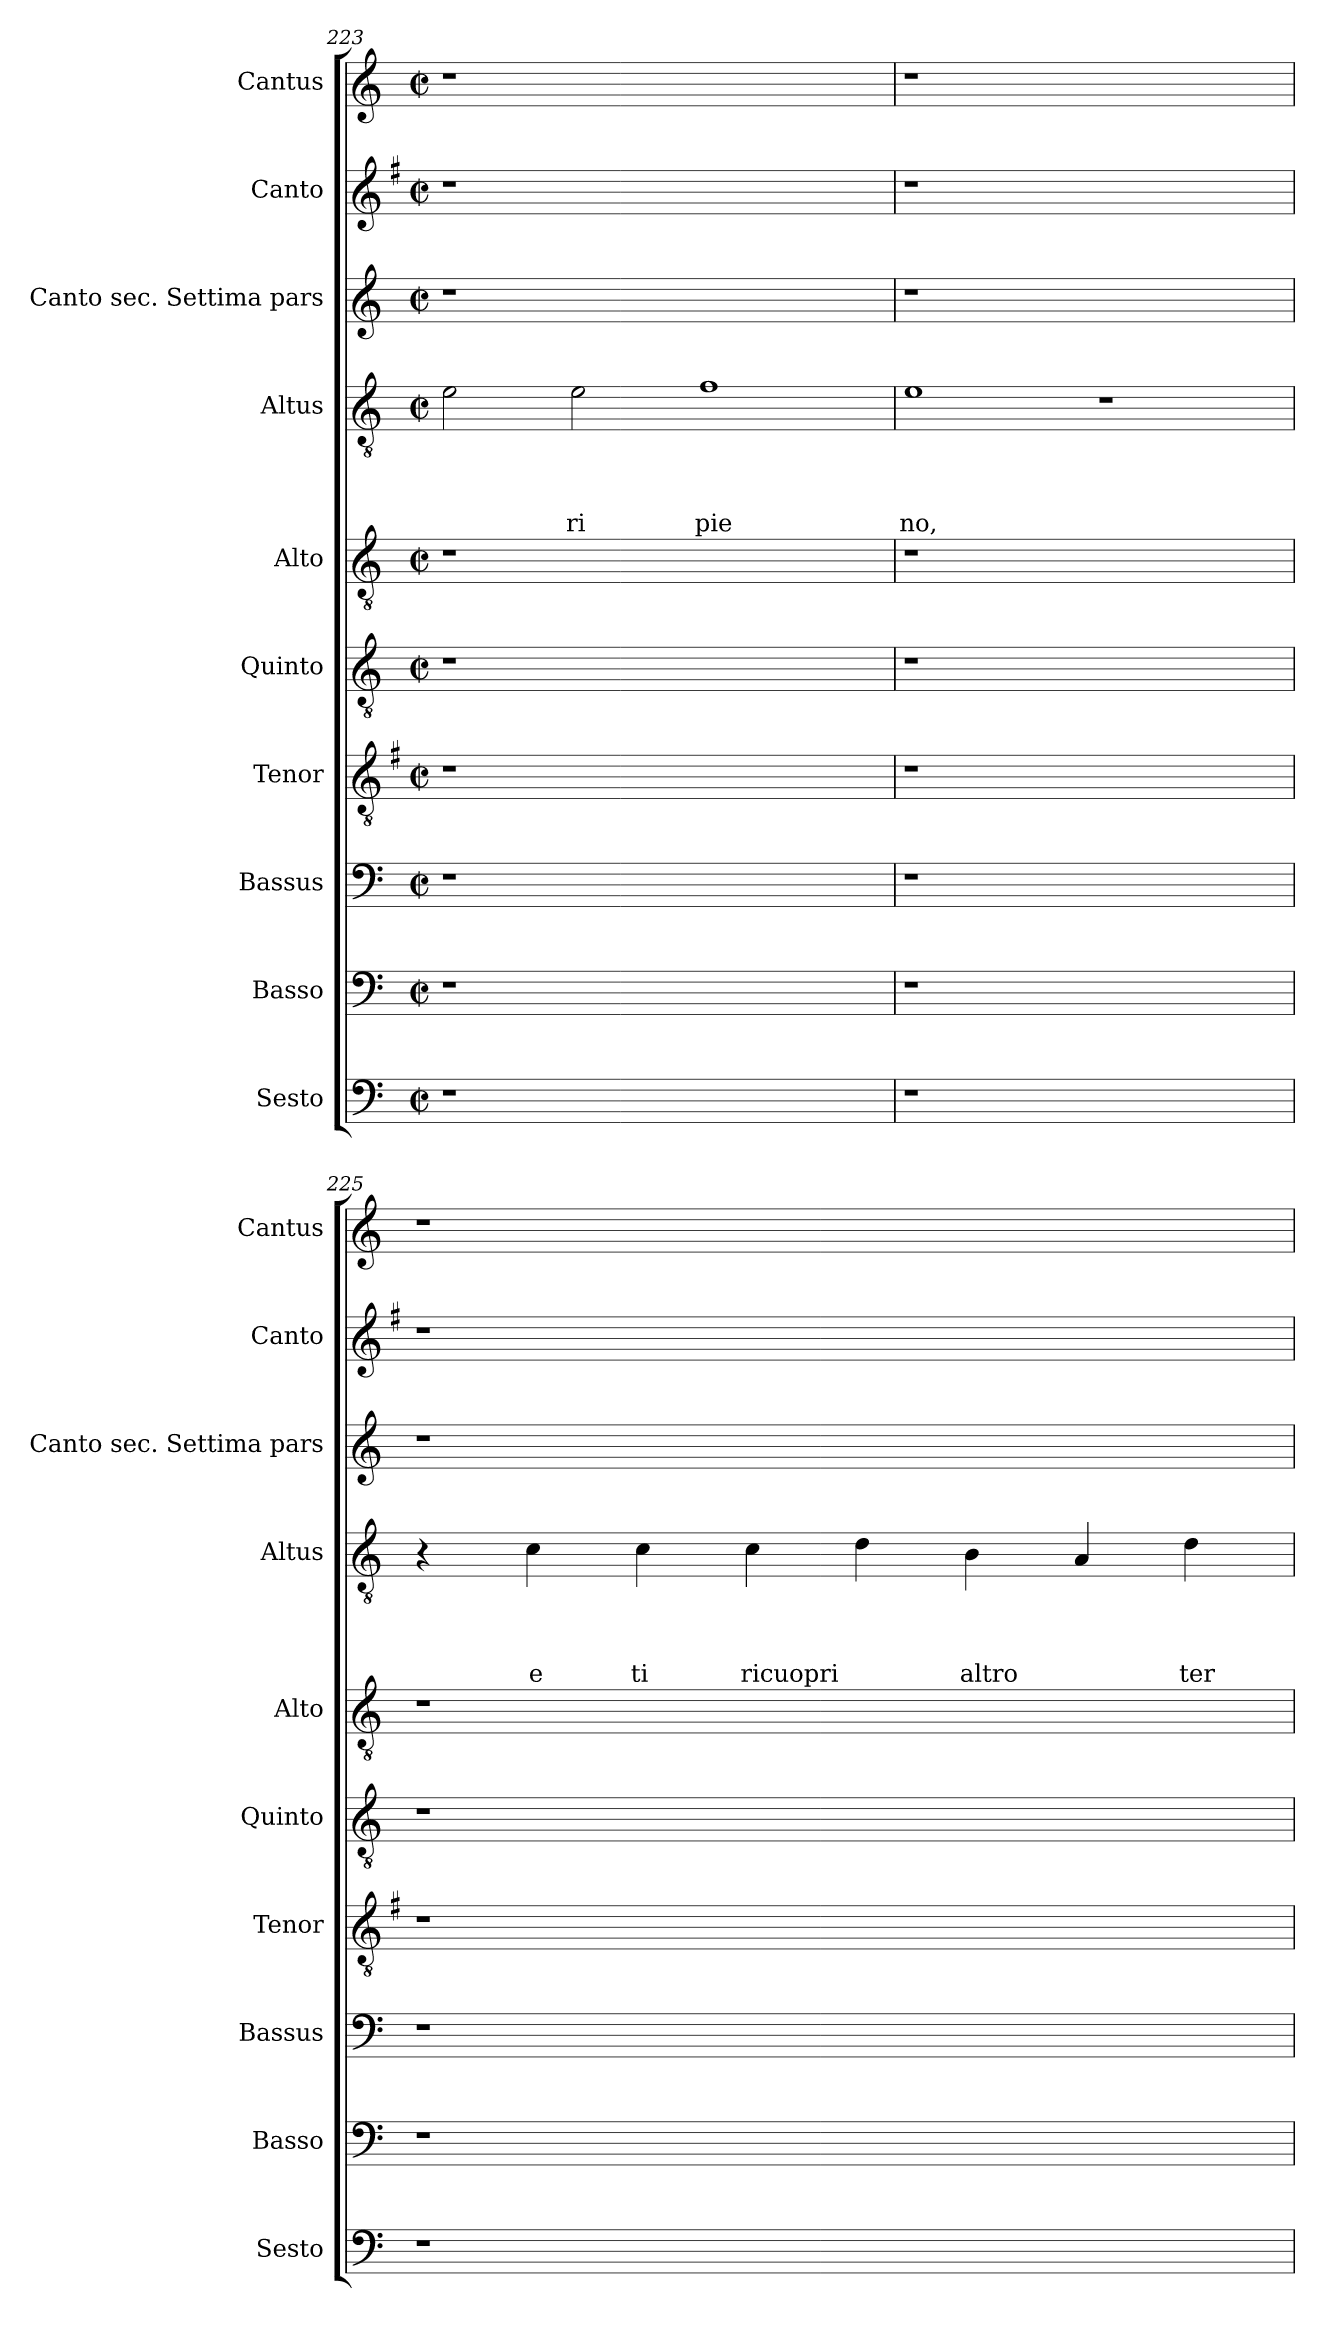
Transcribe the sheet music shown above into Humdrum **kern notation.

**kern	**kern	**kern	**kern	**kern	**kern	**kern	**text	**text	**text	**text	**kern	**kern	**kern
*part10	*part9	*part8	*part7	*part6	*part5	*part4	*part4	*part4	*part4	*part4	*part3	*part2	*part1
*staff10	*staff9	*staff8	*staff7	*staff6	*staff5	*staff4	*staff4	*staff4	*staff4	*staff4	*staff3	*staff2	*staff1
*I"Sesto	*I"Basso	*I"Bassus	*I"Tenor	*I"Quinto	*I"Alto	*I"Altus	*	*	*	*	*I"Canto sec. Settima pars	*I"Canto	*I"Cantus
*I'Sesto	*I'Basso	*I'Bassus	*I'Tenor	*I'Quinto	*I'Alto	*I'Altus	*	*	*	*	*I'Canto sec. Settima pars	*I'Canto	*I'Cantus
*clefF4	*clefF4	*clefF4	*clefGv2	*clefGv2	*clefGv2	*clefGv2	*	*	*	*	*clefG2	*clefG2	*clefG2
*k[]	*k[]	*k[]	*k[f#]	*k[]	*k[]	*k[]	*	*	*	*	*k[]	*k[f#]	*k[]
*C:	*C:	*C:	*G:	*C:	*C:	*C:	*	*	*	*	*C:	*G:	*C:
*M2/2	*M2/2	*M2/2	*M2/2	*M2/2	*M2/2	*M2/2	*	*	*	*	*M2/2	*M2/2	*M2/2
*met(c|)	*met(c|)	*met(c|)	*met(c|)	*met(c|)	*met(c|)	*met(c|)	*	*	*	*	*met(c|)	*met(c|)	*met(c|)
=223	=223	=223	=223	=223	=223	=223	=223	=223	=223	=223	=223	=223	=223
1r	1r	1r	1r	1r	1r	2e\	.	.	.	.	1r	1r	1r
!	!	!	!	!	!	!	!	!	!	!LO:LY:b	!	!	!
.	.	.	.	.	.	2e\	.	.	.	ri	.	.	.
!	!	!	!	!	!	!	!	!	!	!LO:LY:b	!	!	!
1ryy	1ryy	1ryy	1ryy	1ryy	1ryy	1f	.	.	.	pie	1ryy	1ryy	1ryy
=224	=224	=224	=224	=224	=224	=224	=224	=224	=224	=224	=224	=224	=224
!	!	!	!	!	!	!	!	!	!	!LO:LY:b	!	!	!
1r	1r	1r	1r	1r	1r	1e	.	.	.	no,	1r	1r	1r
1ryy	1ryy	1ryy	1ryy	1ryy	1ryy	1r	.	.	.	.	1ryy	1ryy	1ryy
=225	=225	=225	=225	=225	=225	=225	=225	=225	=225	=225	=225	=225	=225
1r	1r	1r	1r	1r	1r	4r	.	.	.	.	1r	1r	1r
!	!	!	!	!	!	!	!	!	!	!LO:LY:b	!	!	!
.	.	.	.	.	.	4c\	.	.	.	e	.	.	.
!	!	!	!	!	!	!	!	!	!	!LO:LY:b	!	!	!
.	.	.	.	.	.	4c\	.	.	.	ti	.	.	.
!	!	!	!	!	!	!	!	!	!	!LO:LY:b	!	!	!
.	.	.	.	.	.	4c\	.	.	.	ricuopri	.	.	.
1ryy	1ryy	1ryy	1ryy	1ryy	1ryy	4d\	.	.	.	.	1ryy	1ryy	1ryy
!	!	!	!	!	!	!	!	!	!	!LO:LY:b	!	!	!
.	.	.	.	.	.	4B\	.	.	.	altro	.	.	.
.	.	.	.	.	.	4A/	.	.	.	.	.	.	.
!	!	!	!	!	!	!	!	!	!	!LO:LY:b	!	!	!
.	.	.	.	.	.	4d\	.	.	.	ter	.	.	.
=	=	=	=	=	=	=	=	=	=	=	=	=	=
*-	*-	*-	*-	*-	*-	*-	*-	*-	*-	*-	*-	*-	*-
